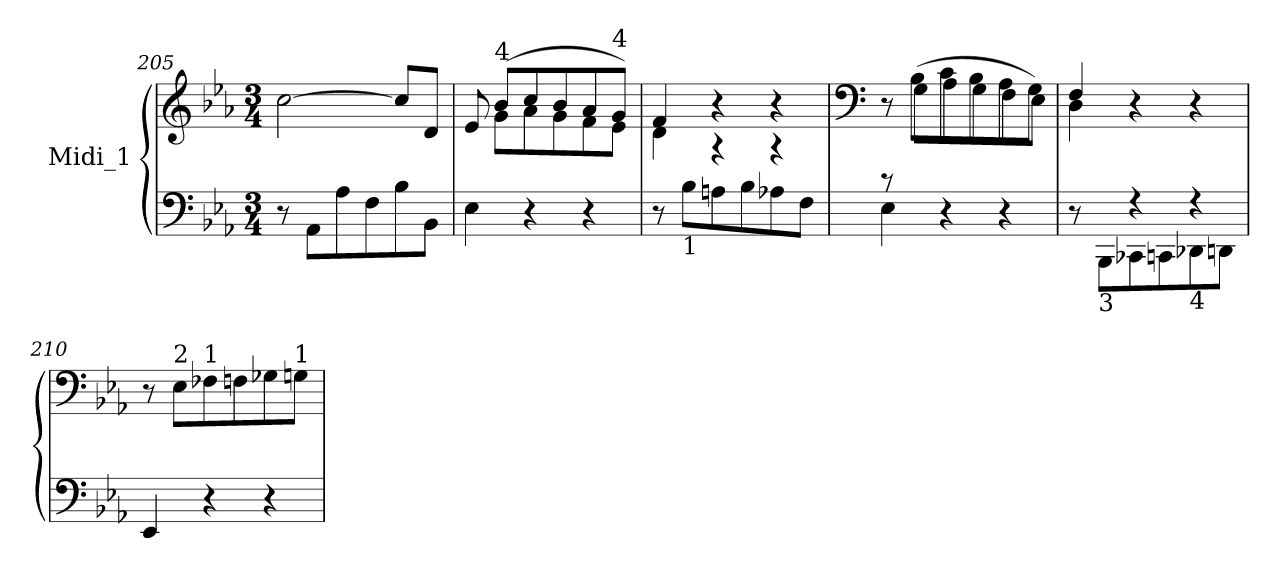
**kern	**kern
*part1	*part1
*staff2	*staff1
*I"Midi_1	*
!!LO:LB:g=z
*clefF4	*clefG2
*k[b-e-a-]	*k[b-e-a-]
*E-:	*E-:
*M3/4	*M3/4
=205	=205
*^	*
2ryy	8r	[2cc\
.	8AA-\L	.
.	8A-\	.
.	8F\	.
4ryy	8B-\	8cc/L]
.	8BB-\J	8d/J
=206	=206	=206
*	*	*^
8ryy	4E-\	8e-/	8ryy
!	!	!LO:TX:a:t=4	!
2ryy	.	(>8b-/L	8g\L
.	4r	8cc/	8a-\
.	.	8b-/	8g\
.	4r	8a-/	8f\
!	!	!LO:TX:a:t=4	!
8ryy	.	8g/J)	8e-\J
=207	=207	=207	=207
4ryy	8r	4f/	4d\
!	!LO:TX:b:t=1	!	!
.	8B-\L	.	.
4rb	8An\	4r	2ryy
.	8B-\	.	.
4rb	8A-X\	4r	.
.	8F\J	.	.
=208	=208	=208	=208
*	*	*clefF4	*
8r	4E-\	8r	8ryy
2ryy	.	(>8B-\L	8G\L
.	4r	8c\	8A-\
.	.	8B-\	8G\
.	4r	8A-\	8F\
8ryy	.	8G\J)	8E-\J
=209	=209	=209	=209
4ryy	8r	4F/	4D\
!	!LO:TX:b:t=3	!	!
.	8BBB-\L	.	.
4r	8CC-X\	4r	2ryy
.	8CCn\	.	.
!LO:TX:b:t=4	!	!	!
4r	8DD-X\	4r	.
.	8DDn\J	.	.
*	*	*v	*v
!!LO:PB:g=z
=210	=210	=210
4EE-/	2ryy	8r
!	!	!LO:TX:a:t=2
.	.	8E-\L
!	!	!LO:TX:a:t=1
4r	.	8F-X\
.	.	8Fn\
4r	4ryy	8G-X\
!	!	!LO:TX:a:t=1
.	.	8Gn\J
*v	*v	*
=	=
*-	*-
